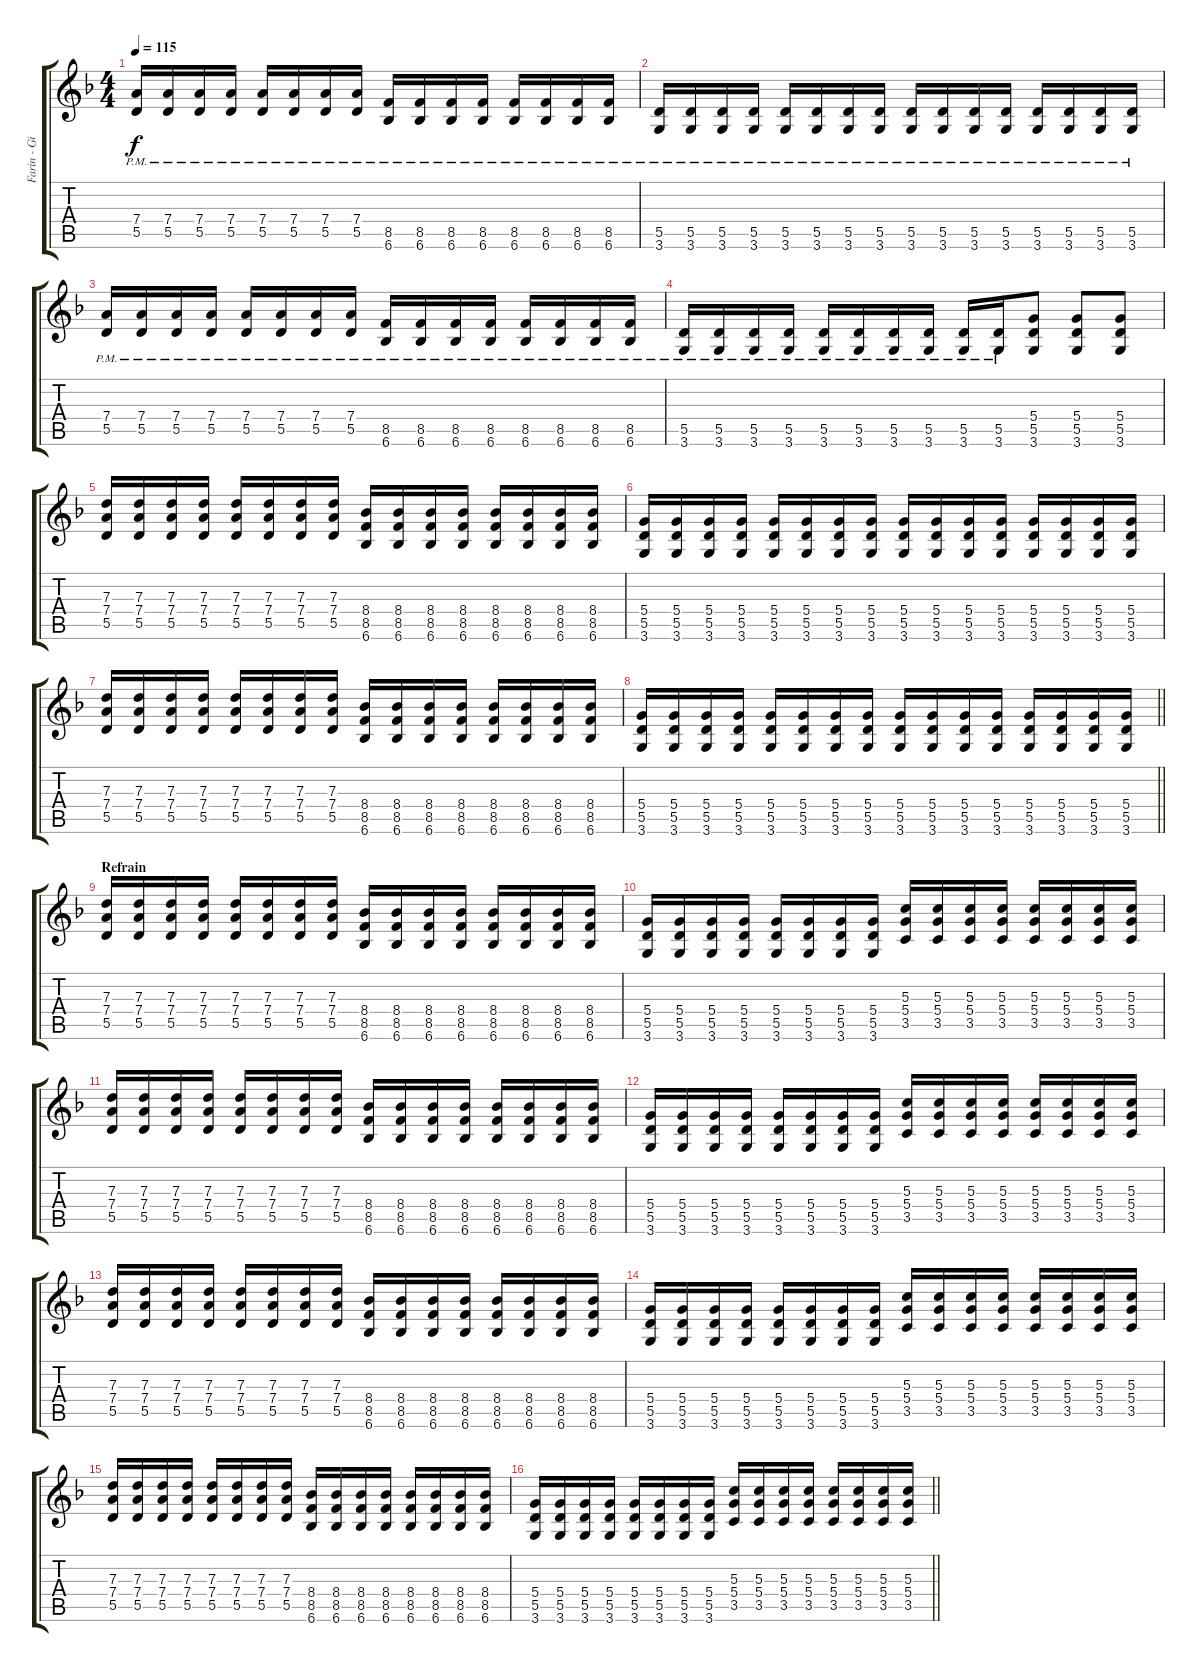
\track ("Farin - Gitarre (Rhythm)" "Farin - Gi") {instrument distortionguitar}
\staff {score tabs}
\tuning (E4 B3 G3 D3 A2 E2) {hide}
\ts (4 4)
\tempo 115
\clef g2
\ks f
(7.4{pm} 5.5{pm}).16{dy f} (7.4{pm} 5.5{pm}).16 (7.4{pm} 5.5{pm}).16 (7.4{pm} 5.5{pm}).16 (7.4{pm} 5.5{pm}).16 (7.4{pm} 5.5{pm}).16 (7.4{pm} 5.5{pm}).16 (7.4{pm} 5.5{pm}).16 (8.5{pm} 6.6{pm}).16 (8.5{pm} 6.6{pm}).16 (8.5{pm} 6.6{pm}).16 (8.5{pm} 6.6{pm}).16 (8.5{pm} 6.6{pm}).16 (8.5{pm} 6.6{pm}).16 (8.5{pm} 6.6{pm}).16 (8.5{pm} 6.6{pm}).16 |
(5.5{pm} 3.6{pm}).16 (5.5{pm} 3.6{pm}).16 (5.5{pm} 3.6{pm}).16 (5.5{pm} 3.6{pm}).16 (5.5{pm} 3.6{pm}).16 (5.5{pm} 3.6{pm}).16 (5.5{pm} 3.6{pm}).16 (5.5{pm} 3.6{pm}).16 (5.5{pm} 3.6{pm}).16 (5.5{pm} 3.6{pm}).16 (5.5{pm} 3.6{pm}).16 (5.5{pm} 3.6{pm}).16 (5.5{pm} 3.6{pm}).16 (5.5{pm} 3.6{pm}).16 (5.5{pm} 3.6{pm}).16 (5.5{pm} 3.6{pm}).16 |
(7.4{pm} 5.5{pm}).16 (7.4{pm} 5.5{pm}).16 (7.4{pm} 5.5{pm}).16 (7.4{pm} 5.5{pm}).16 (7.4{pm} 5.5{pm}).16 (7.4{pm} 5.5{pm}).16 (7.4{pm} 5.5{pm}).16 (7.4{pm} 5.5{pm}).16 (8.5{pm} 6.6{pm}).16 (8.5{pm} 6.6{pm}).16 (8.5{pm} 6.6{pm}).16 (8.5{pm} 6.6{pm}).16 (8.5{pm} 6.6{pm}).16 (8.5{pm} 6.6{pm}).16 (8.5{pm} 6.6{pm}).16 (8.5{pm} 6.6{pm}).16 |
(5.5{pm} 3.6{pm}).16 (5.5{pm} 3.6{pm}).16 (5.5{pm} 3.6{pm}).16 (5.5{pm} 3.6{pm}).16 (5.5{pm} 3.6{pm}).16 (5.5{pm} 3.6{pm}).16 (5.5{pm} 3.6{pm}).16 (5.5{pm} 3.6{pm}).16 (5.5{pm} 3.6{pm}).16 (5.5{pm} 3.6{pm}).16 (5.4 5.5 3.6).8 (5.4 5.5 3.6).8 (5.4 5.5 3.6).8 |
(7.3 7.4 5.5).16 (7.3 7.4 5.5).16 (7.3 7.4 5.5).16 (7.3 7.4 5.5).16 (7.3 7.4 5.5).16 (7.3 7.4 5.5).16 (7.3 7.4 5.5).16 (7.3 7.4 5.5).16 (8.4 8.5 6.6).16 (8.4 8.5 6.6).16 (8.4 8.5 6.6).16 (8.4 8.5 6.6).16 (8.4 8.5 6.6).16 (8.4 8.5 6.6).16 (8.4 8.5 6.6).16 (8.4 8.5 6.6).16 |
(5.4 5.5 3.6).16 (5.4 5.5 3.6).16 (5.4 5.5 3.6).16 (5.4 5.5 3.6).16 (5.4 5.5 3.6).16 (5.4 5.5 3.6).16 (5.4 5.5 3.6).16 (5.4 5.5 3.6).16 (5.4 5.5 3.6).16 (5.4 5.5 3.6).16 (5.4 5.5 3.6).16 (5.4 5.5 3.6).16 (5.4 5.5 3.6).16 (5.4 5.5 3.6).16 (5.4 5.5 3.6).16 (5.4 5.5 3.6).16 |
(7.3 7.4 5.5).16 (7.3 7.4 5.5).16 (7.3 7.4 5.5).16 (7.3 7.4 5.5).16 (7.3 7.4 5.5).16 (7.3 7.4 5.5).16 (7.3 7.4 5.5).16 (7.3 7.4 5.5).16 (8.4 8.5 6.6).16 (8.4 8.5 6.6).16 (8.4 8.5 6.6).16 (8.4 8.5 6.6).16 (8.4 8.5 6.6).16 (8.4 8.5 6.6).16 (8.4 8.5 6.6).16 (8.4 8.5 6.6).16 |
\barLineRight lightlight
(5.4 5.5 3.6).16 (5.4 5.5 3.6).16 (5.4 5.5 3.6).16 (5.4 5.5 3.6).16 (5.4 5.5 3.6).16 (5.4 5.5 3.6).16 (5.4 5.5 3.6).16 (5.4 5.5 3.6).16 (5.4 5.5 3.6).16 (5.4 5.5 3.6).16 (5.4 5.5 3.6).16 (5.4 5.5 3.6).16 (5.4 5.5 3.6).16 (5.4 5.5 3.6).16 (5.4 5.5 3.6).16 (5.4 5.5 3.6).16 |
\section ("" "Refrain")
(7.3 7.4 5.5).16 (7.3 7.4 5.5).16 (7.3 7.4 5.5).16 (7.3 7.4 5.5).16 (7.3 7.4 5.5).16 (7.3 7.4 5.5).16 (7.3 7.4 5.5).16 (7.3 7.4 5.5).16 (8.4 8.5 6.6).16 (8.4 8.5 6.6).16 (8.4 8.5 6.6).16 (8.4 8.5 6.6).16 (8.4 8.5 6.6).16 (8.4 8.5 6.6).16 (8.4 8.5 6.6).16 (8.4 8.5 6.6).16 |
(5.4 5.5 3.6).16 (5.4 5.5 3.6).16 (5.4 5.5 3.6).16 (5.4 5.5 3.6).16 (5.4 5.5 3.6).16 (5.4 5.5 3.6).16 (5.4 5.5 3.6).16 (5.4 5.5 3.6).16 (5.3 5.4 3.5).16 (5.3 5.4 3.5).16 (5.3 5.4 3.5).16 (5.3 5.4 3.5).16 (5.3 5.4 3.5).16 (5.3 5.4 3.5).16 (5.3 5.4 3.5).16 (5.3 5.4 3.5).16 |
(7.3 7.4 5.5).16 (7.3 7.4 5.5).16 (7.3 7.4 5.5).16 (7.3 7.4 5.5).16 (7.3 7.4 5.5).16 (7.3 7.4 5.5).16 (7.3 7.4 5.5).16 (7.3 7.4 5.5).16 (8.4 8.5 6.6).16 (8.4 8.5 6.6).16 (8.4 8.5 6.6).16 (8.4 8.5 6.6).16 (8.4 8.5 6.6).16 (8.4 8.5 6.6).16 (8.4 8.5 6.6).16 (8.4 8.5 6.6).16 |
(5.4 5.5 3.6).16 (5.4 5.5 3.6).16 (5.4 5.5 3.6).16 (5.4 5.5 3.6).16 (5.4 5.5 3.6).16 (5.4 5.5 3.6).16 (5.4 5.5 3.6).16 (5.4 5.5 3.6).16 (5.3 5.4 3.5).16 (5.3 5.4 3.5).16 (5.3 5.4 3.5).16 (5.3 5.4 3.5).16 (5.3 5.4 3.5).16 (5.3 5.4 3.5).16 (5.3 5.4 3.5).16 (5.3 5.4 3.5).16 |
(7.3 7.4 5.5).16 (7.3 7.4 5.5).16 (7.3 7.4 5.5).16 (7.3 7.4 5.5).16 (7.3 7.4 5.5).16 (7.3 7.4 5.5).16 (7.3 7.4 5.5).16 (7.3 7.4 5.5).16 (8.4 8.5 6.6).16 (8.4 8.5 6.6).16 (8.4 8.5 6.6).16 (8.4 8.5 6.6).16 (8.4 8.5 6.6).16 (8.4 8.5 6.6).16 (8.4 8.5 6.6).16 (8.4 8.5 6.6).16 |
(5.4 5.5 3.6).16 (5.4 5.5 3.6).16 (5.4 5.5 3.6).16 (5.4 5.5 3.6).16 (5.4 5.5 3.6).16 (5.4 5.5 3.6).16 (5.4 5.5 3.6).16 (5.4 5.5 3.6).16 (5.3 5.4 3.5).16 (5.3 5.4 3.5).16 (5.3 5.4 3.5).16 (5.3 5.4 3.5).16 (5.3 5.4 3.5).16 (5.3 5.4 3.5).16 (5.3 5.4 3.5).16 (5.3 5.4 3.5).16 |
(7.3 7.4 5.5).16 (7.3 7.4 5.5).16 (7.3 7.4 5.5).16 (7.3 7.4 5.5).16 (7.3 7.4 5.5).16 (7.3 7.4 5.5).16 (7.3 7.4 5.5).16 (7.3 7.4 5.5).16 (8.4 8.5 6.6).16 (8.4 8.5 6.6).16 (8.4 8.5 6.6).16 (8.4 8.5 6.6).16 (8.4 8.5 6.6).16 (8.4 8.5 6.6).16 (8.4 8.5 6.6).16 (8.4 8.5 6.6).16 |
\barLineRight lightlight
(5.4 5.5 3.6).16 (5.4 5.5 3.6).16 (5.4 5.5 3.6).16 (5.4 5.5 3.6).16 (5.4 5.5 3.6).16 (5.4 5.5 3.6).16 (5.4 5.5 3.6).16 (5.4 5.5 3.6).16 (5.3 5.4 3.5).16 (5.3 5.4 3.5).16 (5.3 5.4 3.5).16 (5.3 5.4 3.5).16 (5.3 5.4 3.5).16 (5.3 5.4 3.5).16 (5.3 5.4 3.5).16 (5.3 5.4 3.5).16
